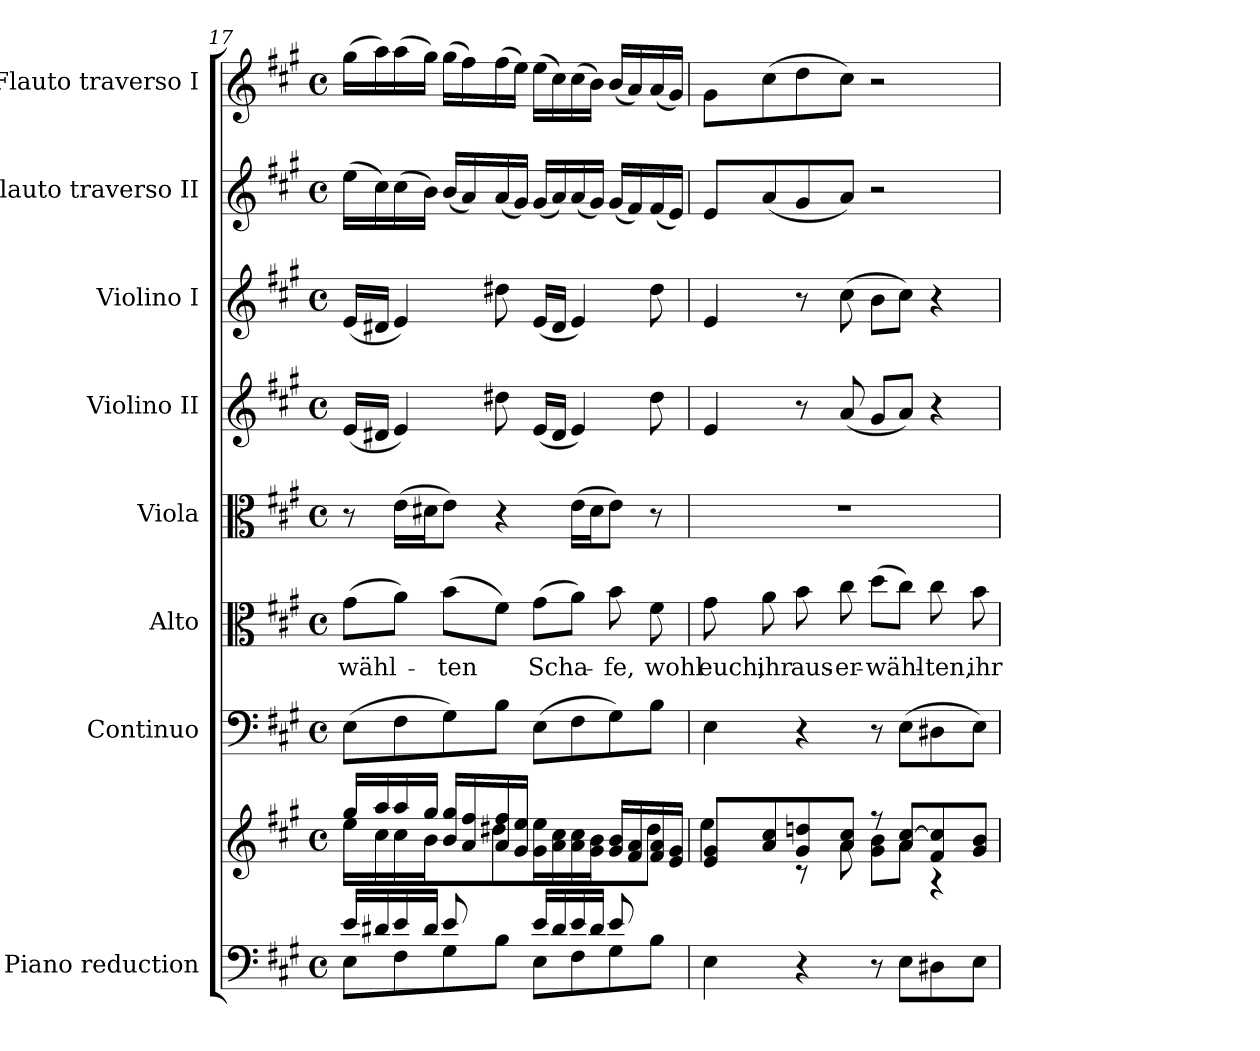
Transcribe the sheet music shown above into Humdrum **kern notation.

**kern	**kern	**kern	**kern	**text	**kern	**kern	**kern	**kern	**kern
*part8	*part8	*part7	*part6	*part6	*part5	*part4	*part3	*part2	*part1
*staff9	*staff8	*staff7	*staff6	*staff6	*staff5	*staff4	*staff3	*staff2	*staff1
*I"Piano reduction	*	*I"Continuo	*I"Alto	*	*I"Viola	*I"Violino II	*I"Violino I	*I"Flauto traverso II	*I"Flauto traverso I
*I'Pno	*	*	*	*	*I'Vla	*	*I'Vln	*I'Fl	*I'Fl
*clefF4	*clefG2	*clefF4	*clefC3	*	*clefC3	*clefG2	*clefG2	*clefG2	*clefG2
*k[f#c#g#]	*k[f#c#g#]	*k[f#c#g#]	*k[f#c#g#]	*	*k[f#c#g#]	*k[f#c#g#]	*k[f#c#g#]	*k[f#c#g#]	*k[f#c#g#]
*A:	*A:	*A:	*A:	*	*A:	*A:	*A:	*A:	*A:
*M4/4	*M4/4	*M4/4	*M4/4	*	*M4/4	*M4/4	*M4/4	*M4/4	*M4/4
*met(c)	*met(c)	*met(c)	*met(c)	*	*met(c)	*met(c)	*met(c)	*met(c)	*met(c)
=17	=17	=17	=17	=17	=17	=17	=17	=17	=17
*^	*^	*	*	*	*	*	*	*	*
*	*^	*	*	*	*	*	*	*	*	*	*
!	!	!	!	!	!	!	!LO:LY:b	!	!	!	!	!
4ryy	16e/LL	8E\L	16gg#/LL	16ee\LL	(8E\L	(8g#\L	wähl-	8r	(16e/LL	(16e/LL	(16ee\LL	(16gg#\LL
.	16d#X/	.	16aa/	16cc#\	.	.	.	.	16d#X/JJ	16d#X/JJ	16cc#\)	16aa\)
.	16e/	8F#\	16aa/	16cc#\	8F#\	8a\J)	.	(16e\LL	4e/)	4e/)	(16cc#\	(16aa\
.	16d#/JJ	.	16gg#/JJ	16b\JJ	.	.	.	16d#X\J	.	.	16b\JJ)	16gg#\JJ)
!	!	!	!	!	!	!	!LO:LY:b	!	!	!	!	!
8e/L	4ryy	8G#\	16b/ 16gg#/LL	8ryy	8G#\)	(8b\L	ten	8e\J)	.	.	(16b/LL	(16gg#\LL
.	.	.	16a/ 16ff#/	.	.	.	.	.	.	.	16a/)	16ff#\)
4.ryy	.	8B\J	16a/ 16ff#/	8dd#X\J	8B\J	8f#\J)	.	4r	8dd#X\	8dd#X\	(16a/	(16ff#\
.	.	.	16g#/ 16ee/JJ	.	.	.	.	.	.	.	16g#/JJ)	16ee\JJ)
!	!	!	!	!	!	!	!LO:LY:b	!	!	!	!	!
.	16e/LL	8E\L	16g#\ 16ee\LL	4ryy	(8E\L	(8g#\L	Scha-	.	(16e/LL	(16e/LL	(16g#/LL	(16ee\LL
.	16d#/	.	16a\ 16cc#\	.	.	.	.	.	16d#/JJ	16d#/JJ	16a/)	16cc#\)
.	16e/	8F#\	16a\ 16cc#\	.	8F#\	8a\J)	.	(16e\LL	4e/)	4e/)	(16a/	(16cc#\
.	16d#/JJ	.	16g#\ 16b\JJ	.	.	.	.	16d#\J	.	.	16g#/JJ)	16b\JJ)
!	!	!	!	!	!	!	!LO:LY:b	!	!	!	!	!
8e/L	4ryy	8G#\	16g#/ 16b/LL	8ryy	8G#\)	8b\	-fe,	8e\J)	.	.	(16g#/LL	(16b/LL
.	.	.	16f#/ 16a/	.	.	.	.	.	.	.	16f#/)	16a/)
!	!	!	!	!	!	!	!LO:LY:b	!	!	!	!	!
8ryy	.	8B\J	16f#/ 16a/	8dd#\J	8B\J	8f#\	wohl	8r	8dd#\	8dd#\	(16f#/	(16a/
.	.	.	16e/ 16g#/JJ	.	.	.	.	.	.	.	16e/JJ)	16g#/JJ)
*v	*v	*v	*	*	*	*	*	*	*	*	*	*
=18	=18	=18	=18	=18	=18	=18	=18	=18	=18	=18
!	!	!	!	!	!LO:LY:b	!	!	!	!	!
4E\	8e/ 8g#/L	4ee\	4E\	8g#\	euch,	1r	4e/	4e/	8e/L	8g#\L
!	!	!	!	!	!LO:LY:b	!	!	!	!	!
.	8a/ 8cc#/	.	.	8a\	ihr	.	.	.	(8a/	(8cc#\
!	!	!	!	!	!LO:LY:b	!	!	!	!	!
4r	8g#/ 8ddn/	8r	4r	8b\	aus-	.	8r	8r	8g#/	8dd\
!	!	!	!	!	!LO:LY:b	!	!	!	!	!
.	8a/ 8cc#/J	8a\	.	8cc#\	-er-	.	(8a/	(8cc#\	8a/J)	8cc#\J)
!	!	!	!	!	!LO:LY:b	!	!	!	!	!
8r	8r	8g#\ 8b\L	8r	(8dd\L	-wähl-	.	8g#/L	8b\L	2r	2r
8E\L	8a/ [8cc#/L	8a\J	(8E\L	8cc#\J)	.	.	8a/J)	8cc#\J)	.	.
!	!	!	!	!	!LO:LY:b	!	!	!	!	!
8D#X\	8f#/ 8cc#/]	4r	8D#X\	8cc#\	ten,	.	4r	4r	.	.
!	!	!	!	!	!LO:LY:b	!	!	!	!	!
8E\J	8g#/ 8b/J	.	8E\J)	8b\	ihr	.	.	.	.	.
*	*v	*v	*	*	*	*	*	*	*	*
=	=	=	=	=	=	=	=	=	=
*-	*-	*-	*-	*-	*-	*-	*-	*-	*-
